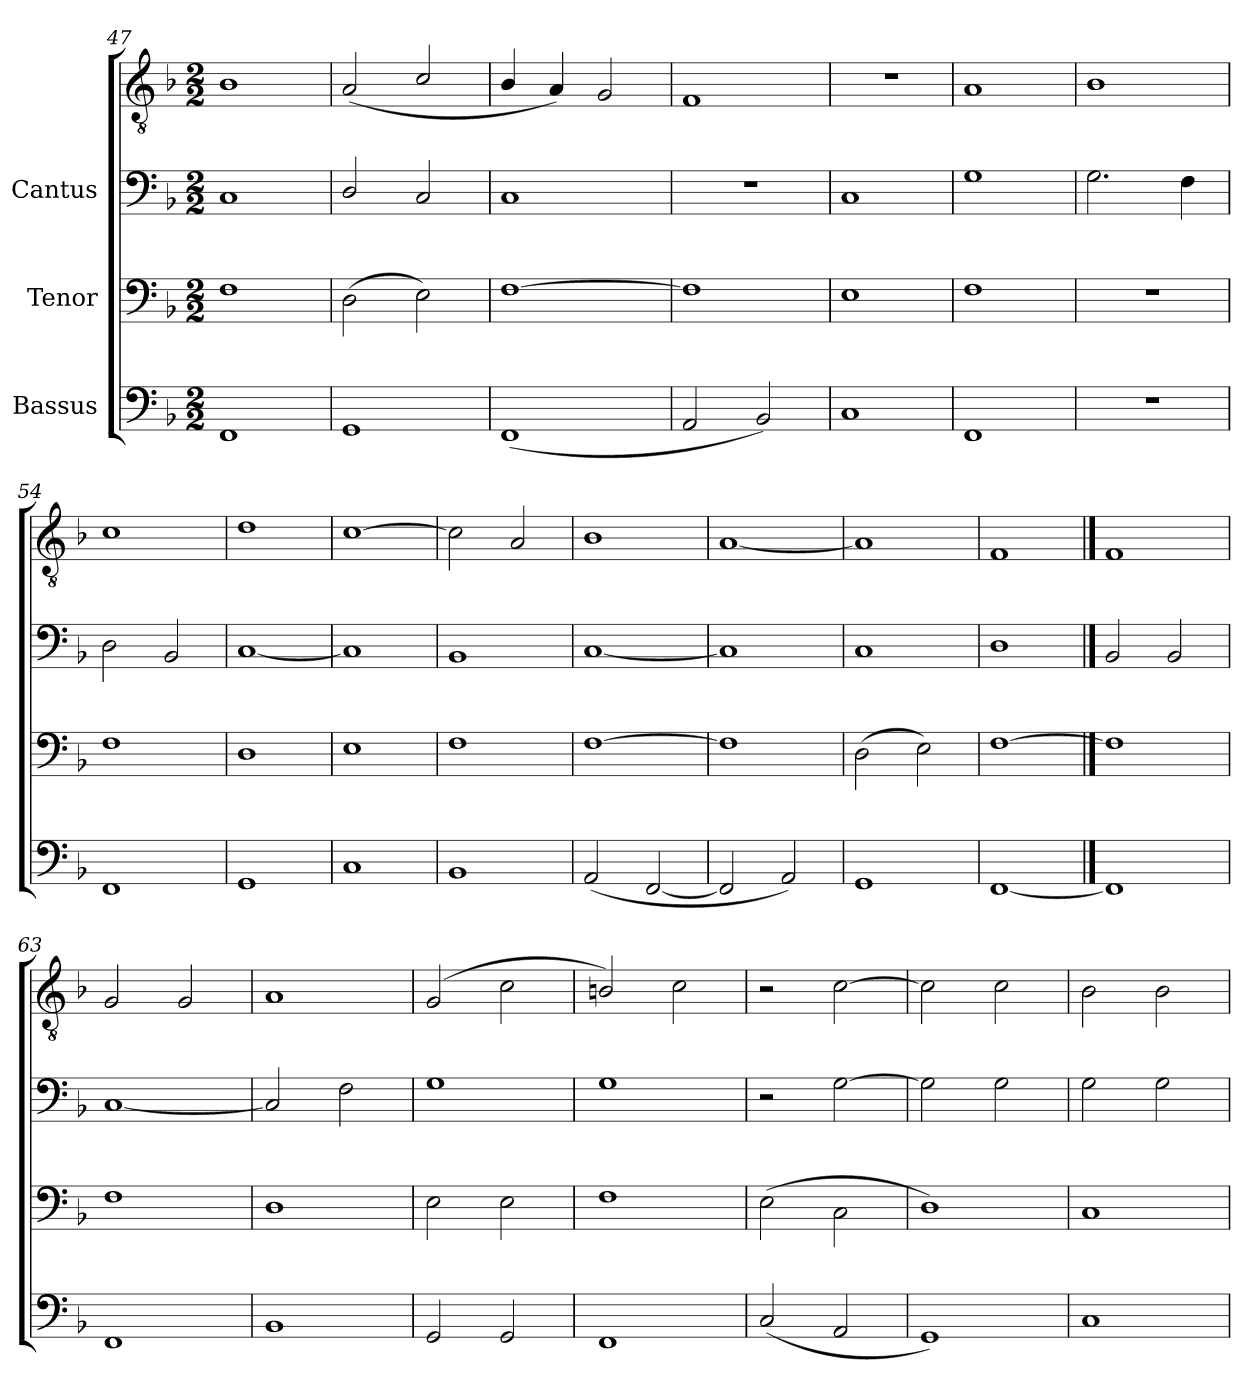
**kern	**kern	**kern	**kern
*part3	*part2	*part1	*part1
*staff4	*staff3	*staff2	*staff1
*I"Bassus	*I"Tenor	*I"Cantus	*
!!LO:PB:g=z
*clefF4	*clefF4	*clefF4	*clefGv2
*k[b-]	*k[b-]	*k[b-]	*k[b-]
*F:	*F:	*F:	*F:
*M2/2	*M2/2	*M2/2	*M2/2
=47	=47	=47	=47
1FF	1F	1C	1B-
!!LO:LB:g=z
=48	=48	=48	=48
1GG	(>2D\	2D/	(<2A/
.	2E\)	2C/	2c/
!!LO:LB:g=z
=49	=49	=49	=49
(<1FF	[>1F	1C	4B-/
.	.	.	4A/)
.	.	.	2G/
!!LO:LB:g=z
=50	=50	=50	=50
2AA/	1F]	1r	1F
2BB-/)	.	.	.
!!LO:PB:g=z
=51	=51	=51	=51
1C	1E	1C	1r
!!LO:LB:g=z
=52	=52	=52	=52
1FF	1F	1G	1A
=53	=53	=53	=53
1r	1r	2.G\	1B-
.	.	4F\	.
=54	=54	=54	=54
1FF	1F	2D\	1c
.	.	2BB-/	.
=55	=55	=55	=55
1GG	1D	[<1C	1d
=56	=56	=56	=56
1C	1E	1C]	[>1c
=57	=57	=57	=57
1BB-	1F	1BB-	2c\]
.	.	.	2A/
=58	=58	=58	=58
(<2AA/	[>1F	[<1C	1B-
[<2FF/	.	.	.
=59	=59	=59	=59
2FF/]	1F]	1C]	[<1A
2AA/)	.	.	.
=60	=60	=60	=60
1GG	(>2D\	1C	1A]
.	2E\)	.	.
!!LO:LB:g=z
=61!|	=61!|	=61!|	=61!|
[<1FF	[>1F	1D	1F
!!LO:LB:g=z
==62	==62	==62	==62
1FF]	1F]	2BB-/	1F
.	.	2BB-/	.
!!LO:PB:g=z
=63	=63	=63	=63
1FF	1F	[<1C	2G/
.	.	.	2G/
!!LO:LB:g=z
=64	=64	=64	=64
1BB-	1D	2C/]	1A
.	.	2F\	.
!!LO:LB:g=z
=65	=65	=65	=65
2GG/	2E\	1G	(<2G/
2GG/	2E\	.	2c\
!!LO:PB:g=z
=66	=66	=66	=66
1FF	1F	1G	2Bn/)
.	.	.	2c\
=67	=67	=67	=67
(<2C/	(>2E\	2r	2r
2AA/	2C\	[>2G\	[>2c\
=68	=68	=68	=68
1GG)	1D)	2G\]	2c\]
.	.	2G\	2c\
=69	=69	=69	=69
1C	1C	2G\	2B-\
.	.	2G\	2B-\
=	=	=	=
*-	*-	*-	*-
